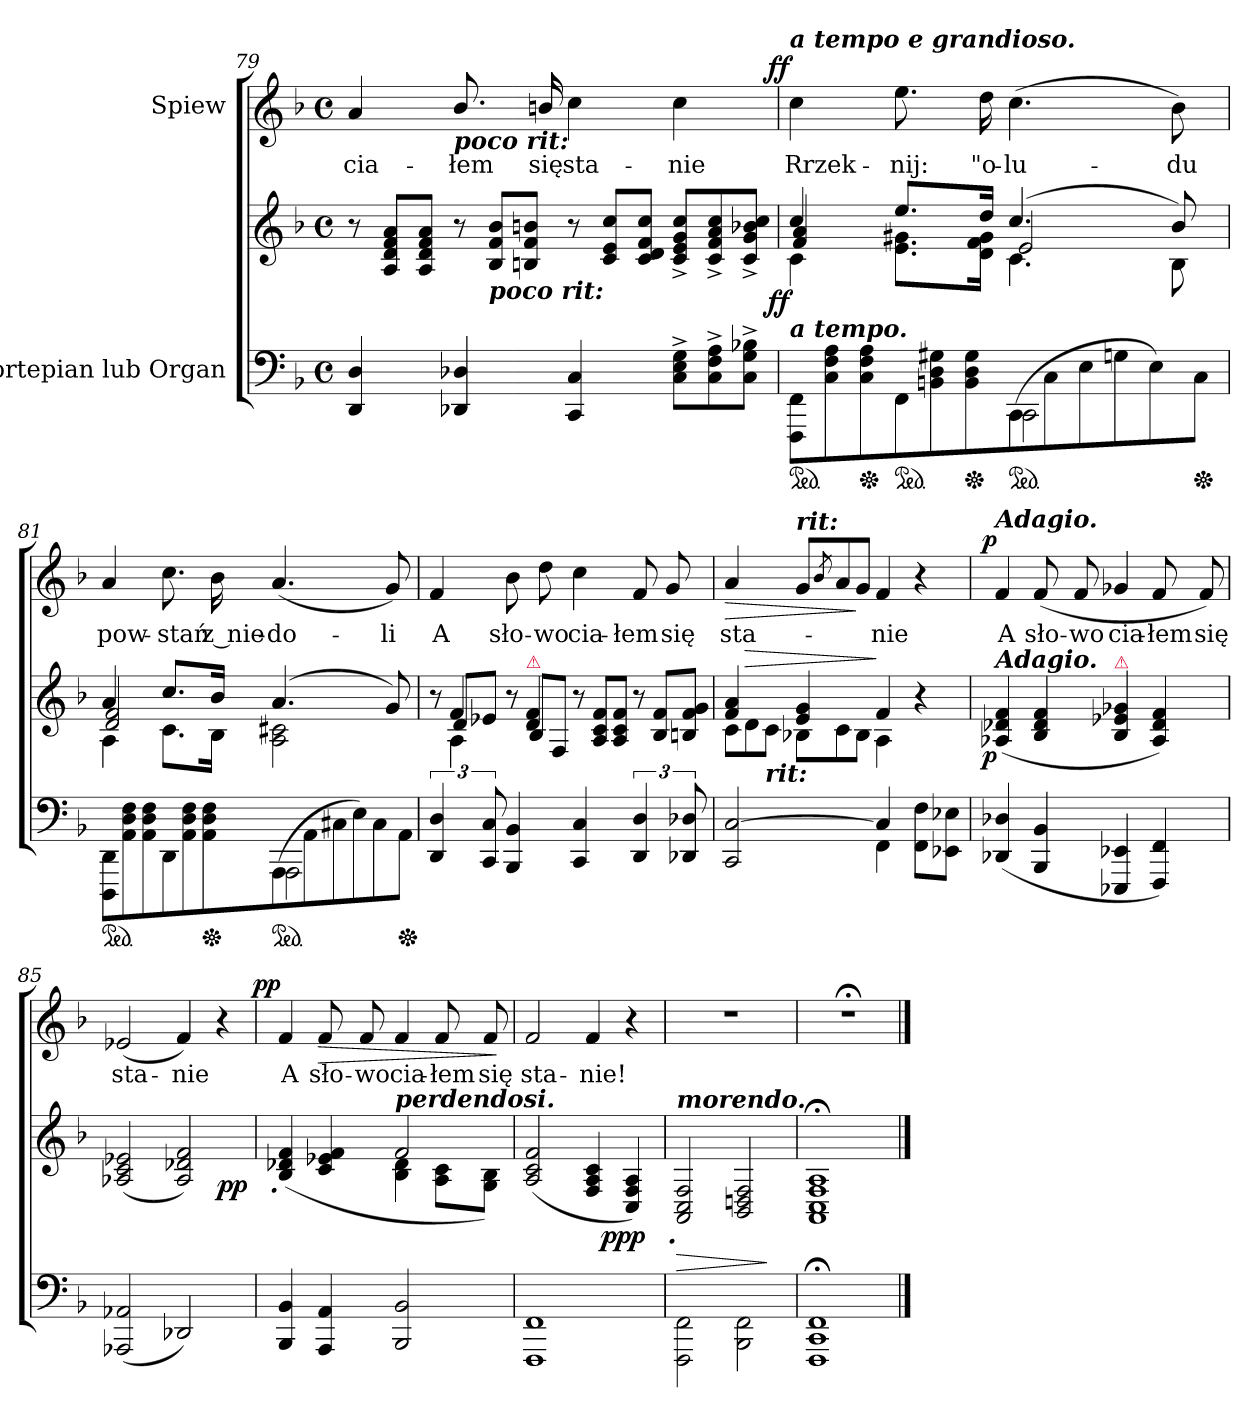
**kern	**kern	**dynam	**kern	**text	**dynam
*part2	*part2	*part2	*part1	*part1	*part1
*staff3	*staff2	*staff2/3	*staff1	*staff1	*staff1
*I"Fortepian lub Organ	*	*	*I"Spiew	*	*
*clefF4	*clefG2	*	*clefG2	*	*
*k[b-]	*k[b-]	*	*k[b-]	*	*
*M4/4	*M4/4	*	*M4/4	*	*
*met(c)	*met(c)	*	*met(c)	*	*
*	*Xtuplet	*	*	*	*
=79	=79	=79	=79	=79	=79
4DD/ 4D/	12r	.	4a/	cia-	.
.	12A/ 12d/ 12f/ 12a/L	.	.	.	.
.	12A/ 12d/ 12f/ 12a/J	.	.	.	.
!	!	!	!LO:TX:b:Bi:t=poco rit&colon;	!	!
4DD-X/ 4D-X/	12r	.	8.b-/	-łem	.
!	!LO:TX:b:Bi:t=poco rit&colon;	!	!	!	!
.	12B-/ 12f/ 12b-/L	.	.	.	.
.	12Bn/ 12f/ 12bn/J	.	.	.	.
.	.	.	16bn/	się	.
4CC/ 4C/	12r	.	4cc\	sta-	.
.	12c/ 12e/ 12cc/L	.	.	.	.
.	12c/ 12d/ 12f/ 12cc/J	.	.	.	.
*Xtuplet	*	*	*	*	*
12C^>\ 12E^>\ 12G^>\L	12c^</ 12e^</ 12g^</ 12cc^</L	.	4cc\	-nie	.
12C^>\ 12F^>\ 12A^>\	12c^</ 12f^</ 12a^</ 12cc^</	.	.	.	.
12C^>\ 12G^>\ 12B-X^>\J	12c^</ 12g^</ 12b-X^</ 12cc^</J	.	.	.	.
=80	=80	=80	=80	=80	=80
*^	*^	*	*	*	*
*	*	*	*^	*	*	*	*
!	!	!	!	!	!	!LO:TX:a:Bi:t=a tempo e grandioso.	!	!
!	!	!LO:TX:b:Bi:t=a tempo.	!	!	!	!	!	!
!LO:TX:a:color=crimson:t=⚠	!	!	!	!	!	!	!	!
!	!	!	!	!	!LO:DY:b:rj	!	!	!LO:DY:b:rj
*ped	*	*	*	*	*	*	*	*
12FFF\ 12FF\L	4ryy	4cc/	4f/ 4a/	4c\	ff	4cc\	Rrzek-	ff
12C\ 12F\ 12A\	.	.	.	.	.	.	.	.
*Xped	*	*	*	*	*	*	*	*
12C\ 12F\ 12A\J	.	.	.	.	.	.	.	.
*ped	*	*	*	*	*	*	*	*
12FF\L	4ryy	8.ee/L	4ryy	8.e\ 8.g#X\L	.	8.ee\	-nij:	.
12BBn\ 12D\ 12G#X\	.	.	.	.	.	.	.	.
*Xped	*	*	*	*	*	*	*	*
12BB\ 12D\ 12G#\J	.	.	.	.	.	.	.	.
.	.	16dd/Jk	.	16d\ 16f\ 16g#\Jk	.	16dd\	"o-	.
!LO:TX:a:color=crimson:t=⚠	!	!	!	!	!	!	!	!
!LO:N:vis=2	!	!	!	!	!	!	!	!
*ped	*	*	*	*	*	*	*	*
(>12CC\	2CC\	(>4.cc/	2e/	4.c\	.	(>4.cc\	-lu-	.
12C\	.	.	.	.	.	.	.	.
12E\	.	.	.	.	.	.	.	.
12Gn\	.	.	.	.	.	.	.	.
12E\)	.	.	.	.	.	.	.	.
.	.	8b-/)	.	8B-\	.	8b-\)	-du	.
*Xped	*	*	*	*	*	*	*	*
12C\J	.	.	.	.	.	.	.	.
=81	=81	=81	=81	=81	=81	=81	=81	=81
!LO:TX:a:color=crimson:t=⚠	!	!	!	!	!	!	!	!
*ped	*	*	*	*	*	*	*	*
12DDD\ 12DD\L	4ryy	4a/	2d/ 2f/	4A\	.	4a/	pow-	.
12AA\ 12D\ 12F\	.	.	.	.	.	.	.	.
12AA\ 12D\ 12F\J	.	.	.	.	.	.	.	.
12DD\L	4ryy	8.cc/L	.	8.c\L	.	8.cc\	-stań	.
12AA\ 12D\ 12F\	.	.	.	.	.	.	.	.
*Xped	*	*	*	*	*	*	*	*
12AA\ 12D\ 12F\J	.	.	.	.	.	.	.	.
.	.	16b-/Jk	.	16B-\Jk	.	16b-\	z nie-	.
!LO:TX:a:color=crimson:t=⚠	!	!	!	!	!	!	!	!
!LO:N:vis=2	!	!	!	!	!	!	!	!
*ped	*	*	*	*	*	*	*	*
(>12AAA\	2AAA\	(>4.a/	2ryy	2A\ 2c#X\	.	(>4.a/	-do-	.
12AA\	.	.	.	.	.	.	.	.
12C#X\	.	.	.	.	.	.	.	.
12E\)	.	.	.	.	.	.	.	.
12C#\	.	.	.	.	.	.	.	.
.	.	8g/)	.	.	.	8g/)	-li	.
*Xped	*	*	*	*	*	*	*	*
12AA\J	.	.	.	.	.	.	.	.
*v	*v	*	*	*	*	*	*	*
=82	=82	=82	=82	=82	=82	=82	=82
*tuplet	*	*	*	*	*	*	*
6DD/ 6D/	12r	12ryy	12ryy	.	4f/	A	.
.	6f/	12d/L	6A\	.	.	.	.
12CC/ 12C/	.	12e-X/J	.	.	.	.	.
4BBB-/ 4BB-/	12r	12ryy	4ryy	.	8b-\	sło-	.
!	!LO:TX:a:color=crimson:t=⚠	!	!	!	!	!	!
.	6d/ 6f/	12B-\L	.	.	.	.	.
.	.	.	.	.	8dd\	-wo	.
.	.	12F/J	.	.	.	.	.
4CC/ 4C/	12r	2ryy	2ryy	.	4cc\	cia-	.
.	12A/ 12c/ 12f/L	.	.	.	.	.	.
.	12A/ 12c/ 12f/J	.	.	.	.	.	.
6DD/ 6D/	12r	.	.	.	8f/	-łem	.
.	12B-/ 12f/L	.	.	.	.	.	.
.	.	.	.	.	8g/	się	.
12DD-X/ 12D-X/	12Bn/ 12f/ 12g/J	.	.	.	.	.	.
*	*	*v	*v	*	*	*	*
=83	=83	=83	=83	=83	=83	=83
*^	*	*	*	*	*	*
!	!	!	!	!	!	!	!LO:HP:b
2CC/ [2C/	2ryy	4f/ 4a/	12c\L	.	4a/	sta-	>
!	!	!	!	!LO:HP:a	!	!	!
.	.	.	12d\	>	.	.	.
!	!	!	!LO:TX:b:Bi:t=rit&colon;	!	!	!	!
.	.	.	12c\J	.	.	.	.
*	*	*	*	*	*Xtuplet	*	*
!	!	!	!	!	!LO:TX:a:Bi:t=rit&colon;	!	!
.	.	4e/ 4g/	12B-X\L	.	12g/L	.	.
.	.	.	.	.	8qb-/	.	.
.	.	.	12c\	.	12a/	.	.
.	.	.	12B-\J	.	12g/J	.	]
4C/]	4FF\	4f/	4A\	]	4f/	-nie	.
8FF\ 8F\L	4ryy	4r	4ryy	.	4r	.	.
8EE-X\ 8E-X\J	.	.	.	.	.	.	.
*v	*v	*	*	*	*	*	*
*	*v	*v	*	*	*	*
=84	=84	=84	=84	=84	=84
!	!	!	!LO:TX:a:Bi:t=Adagio.	!	!
!	!LO:TX:a:Bi:t=Adagio.	!	!	!	!
!	!	!LO:DY:b:rj	!	!	!LO:DY:b:rj
(<4DD-X/ 4D-X/	(>4A-X/ 4d-X/ 4f/	p	4f/	A	p
4BBB-/ 4BB-/	4B-/ 4d-/ 4f/	.	(>8f/	sło-	.
.	.	.	8f/	-wo	.
!	!LO:TX:a:Bi:color=crimson:t=⚠	!	!	!	!
4EEE-X/ 4EE-X/	4B-/ 4e-X/ 4g-X/	.	4g-X/	cia-	.
4FFF/ 4FF/)	4A-/ 4d-/ 4f/)	.	8f/	-łem	.
.	.	.	8f/)	się	.
=85	=85	=85	=85	=85	=85
(<2AAA-X/ 2AA-X/	(>2A-X/ 2c/ 2e-X/	.	(<2e-X/	sta-	.
2DD-X/)	2A-/ 2d-X/ 2f/)	.	4f/)	-nie	.
.	.	.	4r	.	.
=86	=86	=86	=86	=86	=86
*	*^	*	*	*	*
!	!	!	!LO:DY:b:rj:t=%s .	!	!	!LO:DY:b:rj
4BBB-/ 4BB-/	(>4B-/ 4d-X/ 4f/	2ryy	pp	4f/	A	pp
!	!	!	!	!	!	!LO:HP:b
4AAA/ 4AA/	4c/ 4e-X/ 4f/	.	.	8f/	sło-	>
.	.	.	.	8f/	-wo	.
!	!LO:TX:a:Bi:t=perdendosi.	!	!	!	!	!
2BBB-/ 2BB-/	2f/	4B-\ 4d-\	.	4f/	cia-	.
.	.	8A\ 8c\L	.	8f/	-łem	.
.	.	8G\ 8B-\J)	.	8f/	się	.
*	*v	*v	*	*	*	*
.	.	.	.	.	]
=87	=87	=87	=87	=87	=87
1FFF 1FF	(>2A/ 2c/ 2f/	.	2f/	sta-	.
.	4F/ 4A/ 4c/	.	4f/	-nie!	.
.	4C/ 4F/ 4A/)	.	4r	.	.
=88	=88	=88	=88	=88	=88
!	!LO:TX:a:Bi:t=morendo.	!	!	!	!
!	!	!LO:DY:n=1:b:rj:t=%s .	!	!	!
2FFF\ 2FF\	2AA/ 2C/ 2F/	> ppp	1r	.	.
2BBB-\ 2FF\	2BB-/ 2Dn/ 2F/	.	.	.	.
.	.	]	.	.	.
=89	=89	=89	=89	=89	=89
1FFF;\ 1CC;\ 1FF;\	1AA;</ 1C;</ 1F;</ 1A;</	.	1r;<	.	.
==	==	==	==	==	==
*-	*-	*-	*-	*-	*-
